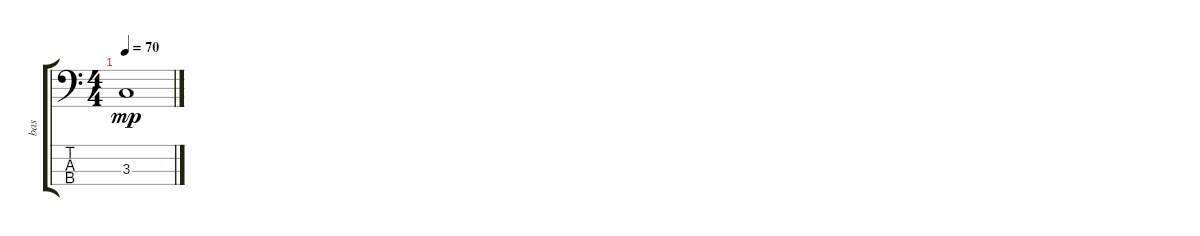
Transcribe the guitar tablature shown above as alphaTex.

\track ("bas" "bas") {instrument electricbassfinger}
\staff {score tabs}
\tuning (G2 D2 A1 E1) {hide}
\ts (4 4)
\tempo 70
\clef f4
\ks c
3.3.1{dy mp}
